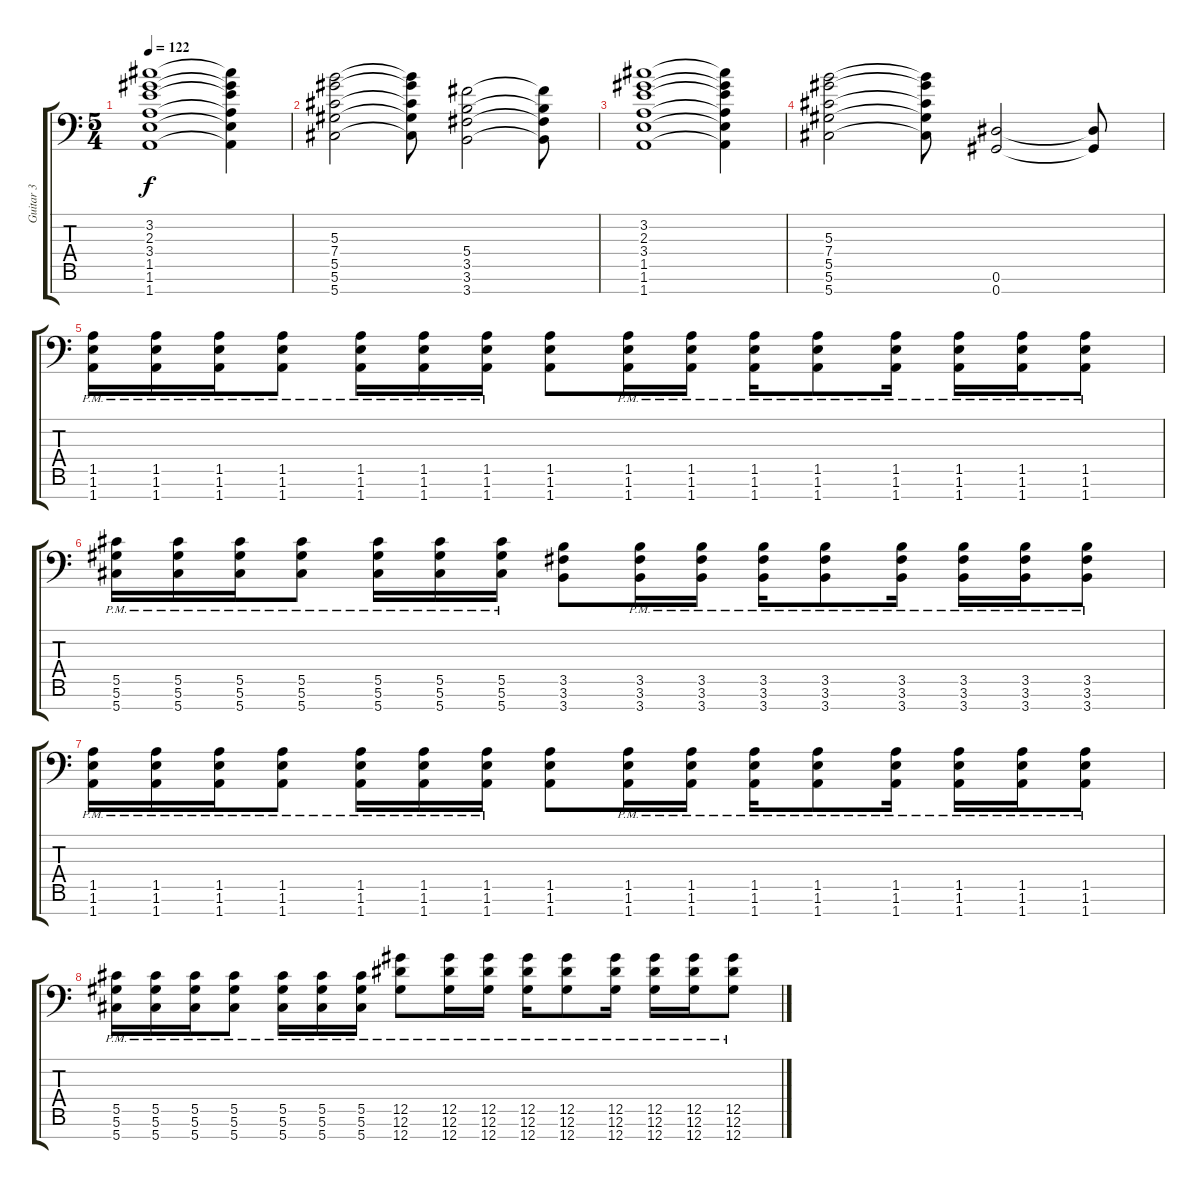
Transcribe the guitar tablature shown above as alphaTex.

\track ("Guitar 3" "Guitar 3") {instrument distortionguitar}
\staff {score tabs}
\tuning (Eb4 Bb3 Gb3 Db3 Ab2 Eb2 Ab1) {hide}
\ts (5 4)
\tempo 122
\clef f4
\ks c
(3.2 2.3 3.4 1.5 1.6 1.7).1{dy f} (3.2{t} 2.3{t} 3.4{t} 1.5{t} 1.6{t} 1.7{t}).4 |
(5.3 7.4 5.5 5.6 5.7).2 (5.3{t} 7.4{t} 5.5{t} 5.6{t} 5.7{t}).8 (5.4 3.5 3.6 3.7).2 (5.4{t} 3.5{t} 3.6{t} 3.7{t}).8 |
(3.2 2.3 3.4 1.5 1.6 1.7).1 (3.2{t} 2.3{t} 3.4{t} 1.5{t} 1.6{t} 1.7{t}).4 |
(5.3 7.4 5.5 5.6 5.7).2 (5.3{t} 7.4{t} 5.5{t} 5.6{t} 5.7{t}).8 (0.6 0.7).2 (0.6{t} 0.7{t}).8 |
(1.5{pm} 1.6{pm} 1.7{pm}).16 (1.5{pm} 1.6{pm} 1.7{pm}).16 (1.5{pm} 1.6{pm} 1.7{pm}).16 (1.5{pm} 1.6{pm} 1.7{pm}).8 (1.5{pm} 1.6{pm} 1.7{pm}).16 (1.5{pm} 1.6{pm} 1.7{pm}).16 (1.5{pm} 1.6{pm} 1.7{pm}).16 (1.5 1.6 1.7).8 (1.5{pm} 1.6{pm} 1.7{pm}).16 (1.5{pm} 1.6{pm} 1.7{pm}).16 (1.5{pm} 1.6{pm} 1.7{pm}).16 (1.5{pm} 1.6{pm} 1.7{pm}).8 (1.5{pm} 1.6{pm} 1.7{pm}).16 (1.5{pm} 1.6{pm} 1.7{pm}).16 (1.5{pm} 1.6{pm} 1.7{pm}).16 (1.5{pm} 1.6{pm} 1.7{pm}).8 |
(5.5{pm} 5.6{pm} 5.7{pm}).16 (5.5{pm} 5.6{pm} 5.7{pm}).16 (5.5{pm} 5.6{pm} 5.7{pm}).16 (5.5{pm} 5.6{pm} 5.7{pm}).8 (5.5{pm} 5.6{pm} 5.7{pm}).16 (5.5{pm} 5.6{pm} 5.7{pm}).16 (5.5{pm} 5.6{pm} 5.7{pm}).16 (3.5 3.6 3.7).8 (3.5{pm} 3.6{pm} 3.7{pm}).16 (3.5{pm} 3.6{pm} 3.7{pm}).16 (3.5{pm} 3.6{pm} 3.7{pm}).16 (3.5{pm} 3.6{pm} 3.7{pm}).8 (3.5{pm} 3.6{pm} 3.7{pm}).16 (3.5{pm} 3.6{pm} 3.7{pm}).16 (3.5{pm} 3.6{pm} 3.7{pm}).16 (3.5{pm} 3.6{pm} 3.7{pm}).8 |
(1.5{pm} 1.6{pm} 1.7{pm}).16 (1.5{pm} 1.6{pm} 1.7{pm}).16 (1.5{pm} 1.6{pm} 1.7{pm}).16 (1.5{pm} 1.6{pm} 1.7{pm}).8 (1.5{pm} 1.6{pm} 1.7{pm}).16 (1.5{pm} 1.6{pm} 1.7{pm}).16 (1.5{pm} 1.6{pm} 1.7{pm}).16 (1.5 1.6 1.7).8 (1.5{pm} 1.6{pm} 1.7{pm}).16 (1.5{pm} 1.6{pm} 1.7{pm}).16 (1.5{pm} 1.6{pm} 1.7{pm}).16 (1.5{pm} 1.6{pm} 1.7{pm}).8 (1.5{pm} 1.6{pm} 1.7{pm}).16 (1.5{pm} 1.6{pm} 1.7{pm}).16 (1.5{pm} 1.6{pm} 1.7{pm}).16 (1.5{pm} 1.6{pm} 1.7{pm}).8 |
(5.5{pm} 5.6{pm} 5.7{pm}).16 (5.5{pm} 5.6{pm} 5.7{pm}).16 (5.5{pm} 5.6{pm} 5.7{pm}).16 (5.5{pm} 5.6{pm} 5.7{pm}).8 (5.5{pm} 5.6{pm} 5.7{pm}).16 (5.5{pm} 5.6{pm} 5.7{pm}).16 (5.5{pm} 5.6{pm} 5.7{pm}).16 (12.5{pm} 12.6{pm} 12.7{pm}).8 (12.5{pm} 12.6{pm} 12.7{pm}).16 (12.5{pm} 12.6{pm} 12.7{pm}).16 (12.5{pm} 12.6{pm} 12.7{pm}).16 (12.5{pm} 12.6{pm} 12.7{pm}).8 (12.5{pm} 12.6{pm} 12.7{pm}).16 (12.5{pm} 12.6{pm} 12.7{pm}).16 (12.5{pm} 12.6{pm} 12.7{pm}).16 (12.5{pm} 12.6{pm} 12.7{pm}).8
